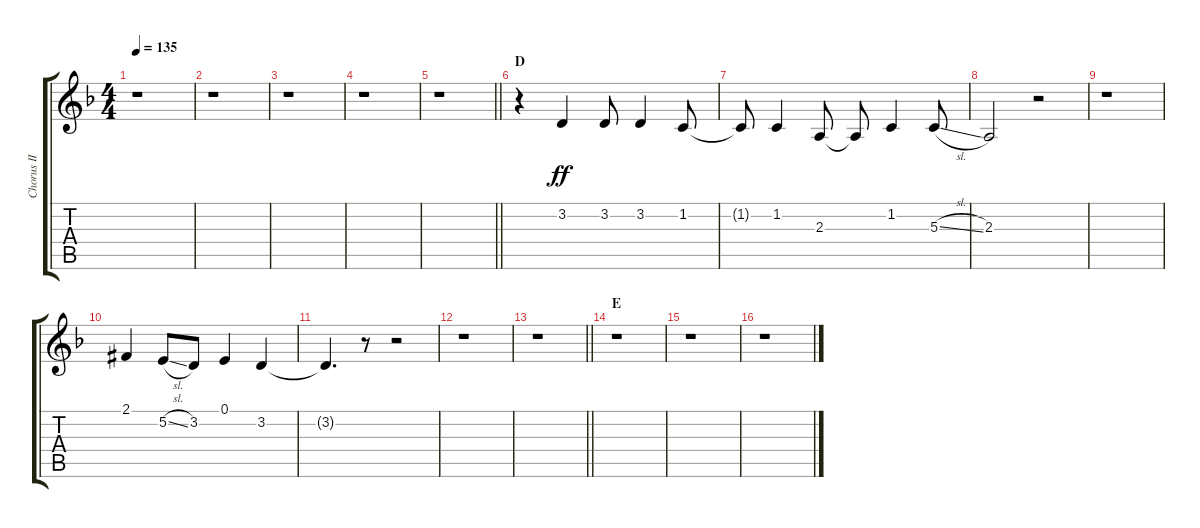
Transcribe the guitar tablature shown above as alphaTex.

\track ("Chorus II" "Chorus II") {instrument voiceoohs}
\staff {score tabs}
\tuning (E4 B3 G3 D3 A2 E2) {hide}
\ts (4 4)
\tempo 135
\clef g2
\ks f
r.1{dy ff} |
r.1 |
r.1 |
r.1 |
\barLineRight lightlight
r.1 |
\section ("" "D")
r.4 3.2.4 3.2.8 3.2.4 1.2.8 |
1.2{t}.8 1.2.4 2.3.8 2.3{t}.8 1.2.4 5.3{sl}.8 |
2.3.2 r.2 |
r.1 |
2.1{acc #}.4 5.2{sl}.8 3.2.8 0.1.4 3.2.4 |
3.2{t}.4{d} r.8 r.2 |
r.1 |
\barLineRight lightlight
r.1 |
\section ("" "E")
r.1 |
r.1 |
r.1
